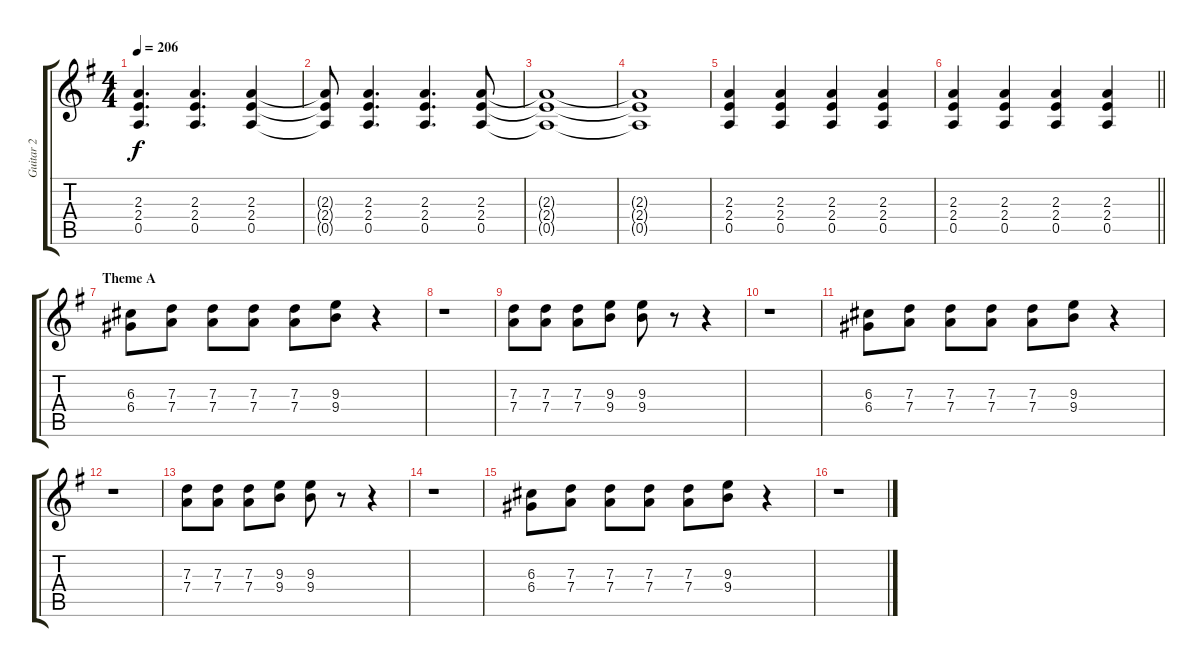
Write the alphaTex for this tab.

\track ("Guitar 2" "Guitar 2") {instrument distortionguitar}
\staff {score tabs}
\tuning (E4 B3 G3 D3 A2 E2) {hide}
\ts (4 4)
\tempo 206
\clef g2
\ks g
(2.3 2.4 0.5).4{d dy f} (2.3 2.4 0.5).4{d} (2.3 2.4 0.5).4 |
(2.3{t} 2.4{t} 0.5{t}).8 (2.3 2.4 0.5).4{d} (2.3 2.4 0.5).4{d} (2.3 2.4 0.5).8 |
(2.3{t} 2.4{t} 0.5{t}).1 |
(2.3{t} 2.4{t} 0.5{t}).1 |
(2.3 2.4 0.5).4 (2.3 2.4 0.5).4 (2.3 2.4 0.5).4 (2.3 2.4 0.5).4 |
\barLineRight lightlight
(2.3 2.4 0.5).4 (2.3 2.4 0.5).4 (2.3 2.4 0.5).4 (2.3 2.4 0.5).4 |
\section ("" "Theme A")
(6.3 6.4).8 (7.3 7.4).8 (7.3 7.4).8 (7.3 7.4).8 (7.3 7.4).8 (9.3 9.4).8 r.4 |
r.1 |
(7.3 7.4).8 (7.3 7.4).8 (7.3 7.4).8 (9.3 9.4).8 (9.3 9.4).8 r.8 r.4 |
r.1 |
(6.3 6.4).8 (7.3 7.4).8 (7.3 7.4).8 (7.3 7.4).8 (7.3 7.4).8 (9.3 9.4).8 r.4 |
r.1 |
(7.3 7.4).8 (7.3 7.4).8 (7.3 7.4).8 (9.3 9.4).8 (9.3 9.4).8 r.8 r.4 |
r.1 |
(6.3 6.4).8 (7.3 7.4).8 (7.3 7.4).8 (7.3 7.4).8 (7.3 7.4).8 (9.3 9.4).8 r.4 |
r.1
